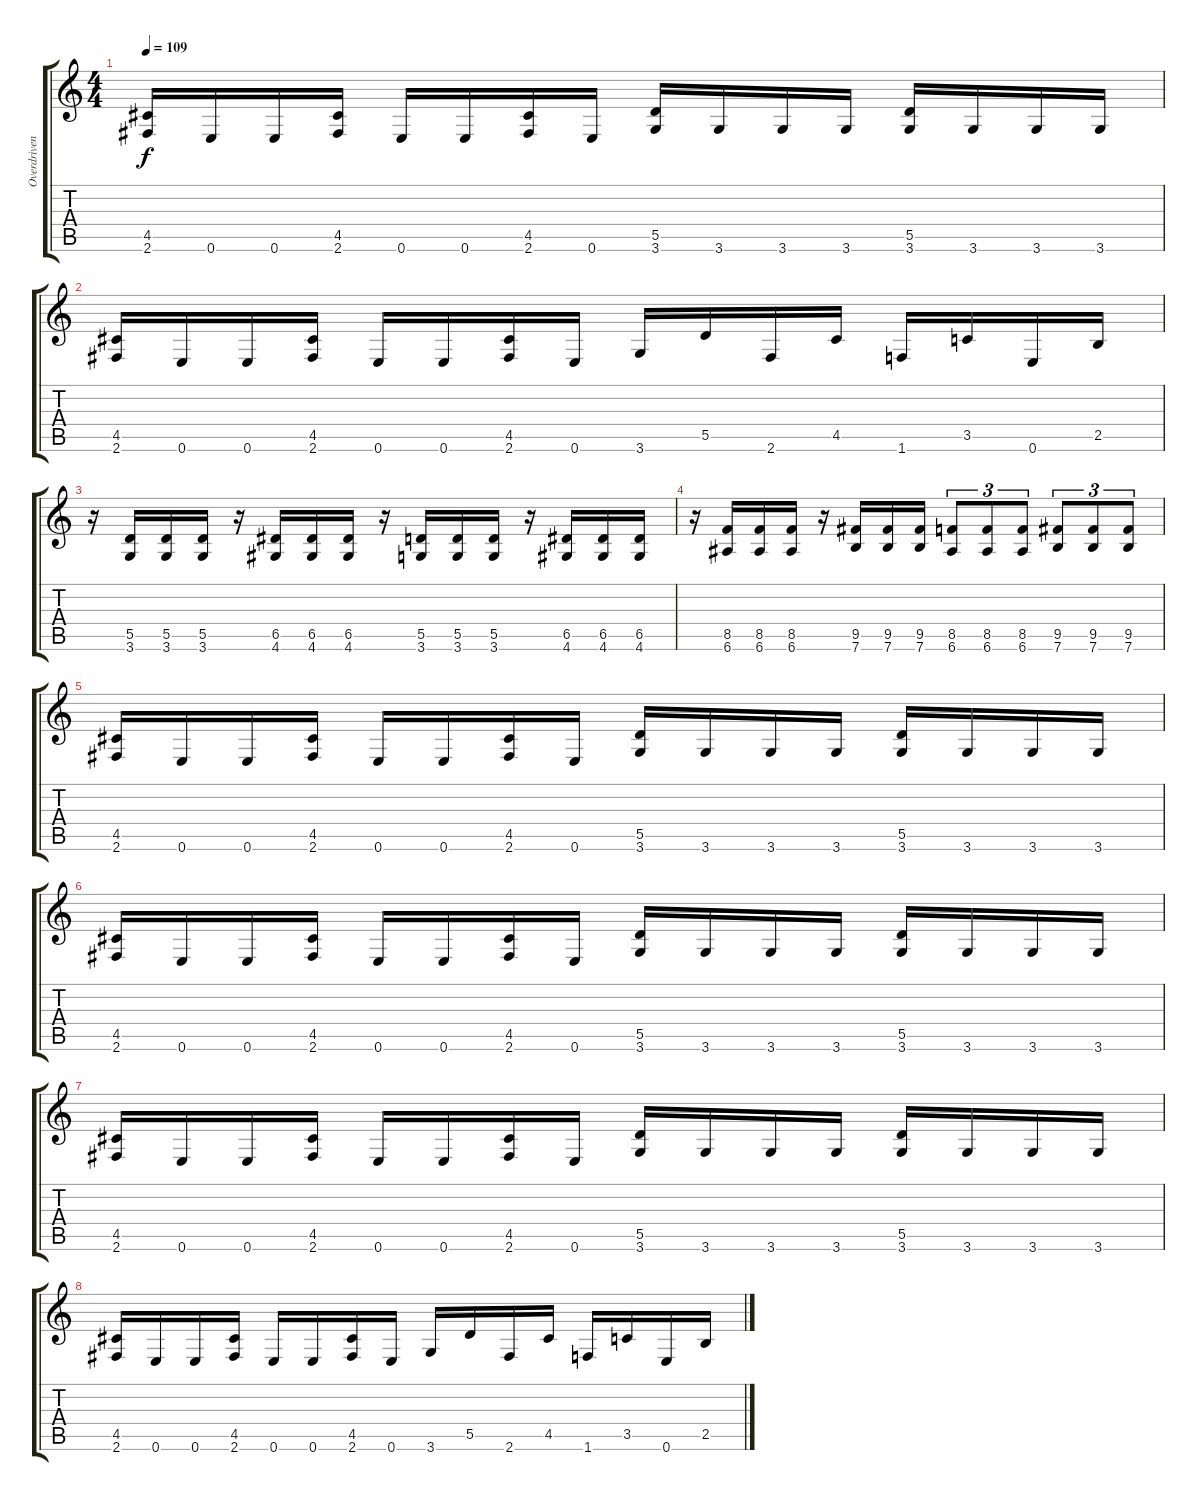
\track ("Overdriven Guitar 1" "Overdriven") {instrument overdrivenguitar}
\staff {score tabs}
\tuning (E4 B3 G3 D3 A2 E2) {hide}
\ts (4 4)
\tempo 109
\clef g2
\ks c
(4.5 2.6).16{dy f} 0.6.16 0.6.16 (4.5 2.6).16 0.6.16 0.6.16 (4.5 2.6).16 0.6.16 (5.5 3.6).16 3.6.16 3.6.16 3.6.16 (5.5 3.6).16 3.6.16 3.6.16 3.6.16 |
(4.5 2.6).16 0.6.16 0.6.16 (4.5 2.6).16 0.6.16 0.6.16 (4.5 2.6).16 0.6.16 3.6.16 5.5.16 2.6.16 4.5.16 1.6.16 3.5.16 0.6.16 2.5.16 |
r.16 (5.5 3.6).16 (5.5 3.6).16 (5.5 3.6).16 r.16 (6.5 4.6).16 (6.5 4.6).16 (6.5 4.6).16 r.16 (5.5 3.6).16 (5.5 3.6).16 (5.5 3.6).16 r.16 (6.5 4.6).16 (6.5 4.6).16 (6.5 4.6).16 |
r.16 (8.5 6.6).16 (8.5 6.6).16 (8.5 6.6).16 r.16 (9.5 7.6).16 (9.5 7.6).16 (9.5 7.6).16 (8.5 6.6).8{tu (3 2)} (8.5 6.6).8{tu (3 2)} (8.5 6.6).8{tu (3 2)} (9.5 7.6).8{tu (3 2)} (9.5 7.6).8{tu (3 2)} (9.5 7.6).8{tu (3 2)} |
(4.5 2.6).16 0.6.16 0.6.16 (4.5 2.6).16 0.6.16 0.6.16 (4.5 2.6).16 0.6.16 (5.5 3.6).16 3.6.16 3.6.16 3.6.16 (5.5 3.6).16 3.6.16 3.6.16 3.6.16 |
(4.5 2.6).16 0.6.16 0.6.16 (4.5 2.6).16 0.6.16 0.6.16 (4.5 2.6).16 0.6.16 (5.5 3.6).16 3.6.16 3.6.16 3.6.16 (5.5 3.6).16 3.6.16 3.6.16 3.6.16 |
(4.5 2.6).16 0.6.16 0.6.16 (4.5 2.6).16 0.6.16 0.6.16 (4.5 2.6).16 0.6.16 (5.5 3.6).16 3.6.16 3.6.16 3.6.16 (5.5 3.6).16 3.6.16 3.6.16 3.6.16 |
(4.5 2.6).16 0.6.16 0.6.16 (4.5 2.6).16 0.6.16 0.6.16 (4.5 2.6).16 0.6.16 3.6.16 5.5.16 2.6.16 4.5.16 1.6.16 3.5.16 0.6.16 2.5.16
